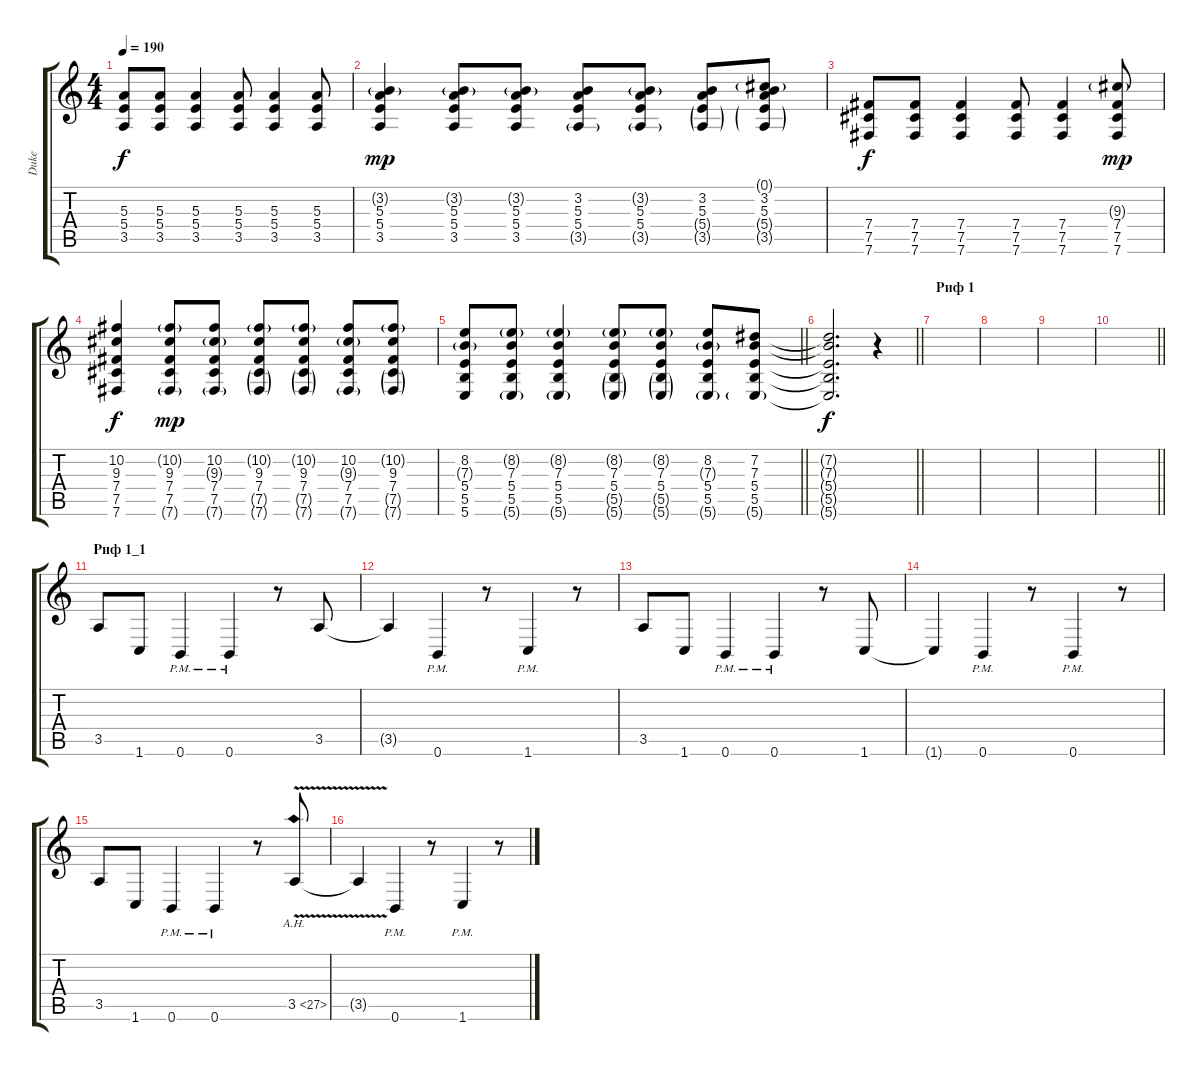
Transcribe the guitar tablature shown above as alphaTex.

\track ("Duke" "Duke") {instrument distortionguitar}
\staff {score tabs}
\tuning (Db4 Ab3 E3 B2 Gb2 B1) {hide}
\ts (4 4)
\tempo 190
\clef g2
\ks c
(5.3 5.4 3.5).8{dy f} (5.3 5.4 3.5).8 (5.3 5.4 3.5).4 (5.3 5.4 3.5).8 (5.3 5.4 3.5).4 (5.3 5.4 3.5).8 |
(3.2{g} 5.3 5.4 3.5).4{dy mp} (3.2{g} 5.3 5.4 3.5).8 (3.2{g} 5.3 5.4 3.5).8 (3.2 5.3 5.4 3.5{g}).8 (3.2{g} 5.3 5.4 3.5{g}).8 (3.2 5.3 5.4{g} 3.5{g}).8 (0.1{g} 3.2 5.3 5.4{g} 3.5{g}).8 |
(7.4 7.5 7.6).8{dy f} (7.4 7.5 7.6).8 (7.4 7.5 7.6).4 (7.4 7.5 7.6).8 (7.4 7.5 7.6).4 (9.3{g} 7.4 7.5 7.6).8{dy mp} |
(10.2 9.3 7.4 7.5 7.6).4{dy f} (10.2{g} 9.3 7.4 7.5 7.6{g}).8{dy mp} (10.2 9.3{g} 7.4 7.5 7.6{g}).8 (10.2{g} 9.3 7.4 7.5{g} 7.6{g}).8 (10.2{g} 9.3 7.4 7.5{g} 7.6{g}).8 (10.2 9.3{g} 7.4 7.5 7.6{g}).8 (10.2{g} 9.3 7.4 7.5{g} 7.6{g}).8 |
\barLineRight lightlight
(8.2 7.3{g} 5.4 5.5 5.6).8 (8.2{g} 7.3 5.4 5.5 5.6{g}).8 (8.2{g} 7.3 5.4 5.5 5.6{g}).4 (8.2{g} 7.3 5.4 5.5{g} 5.6{g}).8 (8.2{g} 7.3 5.4 5.5{g} 5.6{g}).8 (8.2 7.3{g} 5.4 5.5 5.6{g}).8 (7.2 7.3 5.4 5.5 5.6{g}).8 |
\section ("" "")
\barLineRight lightlight
(7.2{t} 7.3{t} 5.4{t} 5.5{t} 5.6{t}).2{d dy f} r.4 |
\section ("" "Риф 1")
|
|
|
\barLineRight lightlight
|
\section ("" "Риф 1_1")
3.5.8 1.6.8 0.6{pm}.4 0.6{pm}.4 r.8 3.5.8 |
3.5{t}.4 0.6{pm}.4 r.8 1.6{pm}.4 r.8 |
3.5.8 1.6.8 0.6{pm}.4 0.6{pm}.4 r.8 1.6.8 |
1.6{t}.4 0.6{pm}.4 r.8 0.6{pm}.4 r.8 |
3.5.8 1.6.8 0.6{pm}.4 0.6{pm}.4 r.8 3.5{ah 24 v}.8 |
3.5{t}.4 0.6{pm}.4 r.8 1.6{pm}.4 r.8
